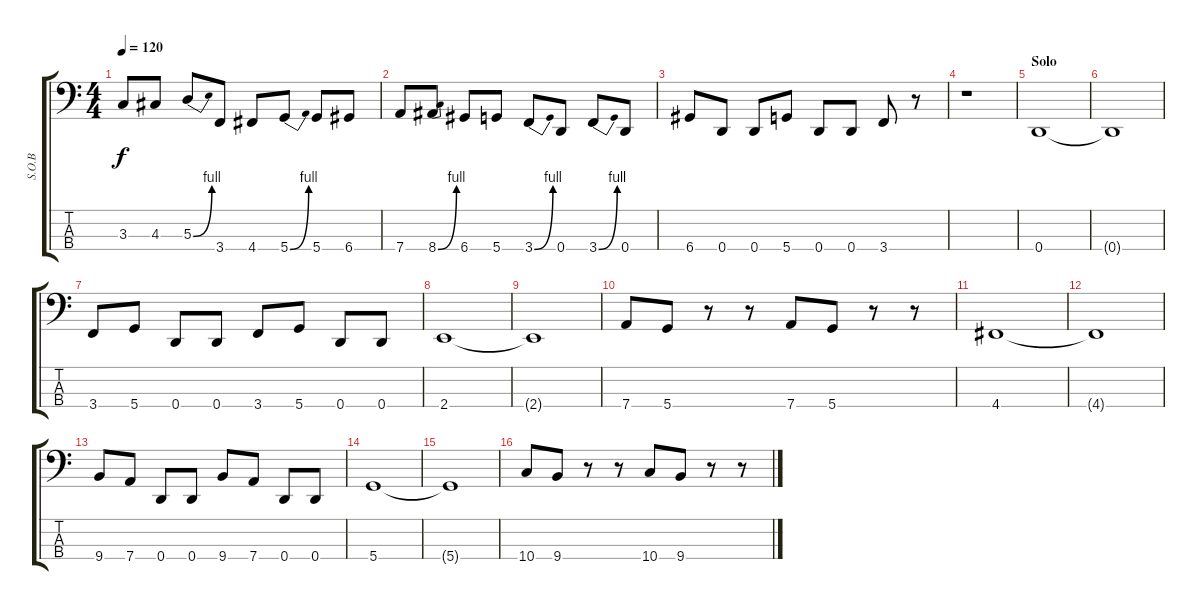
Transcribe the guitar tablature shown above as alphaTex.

\track ("S.O.B" "S.O.B") {instrument electricbasspick}
\staff {score tabs}
\tuning (G2 D2 A1 D1) {hide}
\ts (4 4)
\tempo 120
\clef f4
\ks c
3.3.8{dy f} 4.3.8 5.3{be (bend 0 0 60 4)}.8 3.4.8 4.4.8 5.4{be (bend 0 0 60 4)}.8 5.4.8 6.4.8 |
7.4.8 8.4{be (bend 0 0 60 4)}.8 6.4.8 5.4.8 3.4{be (bend 0 0 60 4)}.8 0.4.8 3.4{be (bend 0 0 60 4)}.8 0.4.8 |
6.4.8 0.4.8 0.4.8 5.4.8 0.4.8 0.4.8 3.4.8 r.8 |
r.1 |
\section ("" "Solo")
0.4.1 |
0.4{t}.1 |
3.4.8 5.4.8 0.4.8 0.4.8 3.4.8 5.4.8 0.4.8 0.4.8 |
2.4.1 |
2.4{t}.1 |
7.4.8 5.4.8 r.8 r.8 7.4.8 5.4.8 r.8 r.8 |
4.4.1 |
4.4{t}.1 |
9.4.8 7.4.8 0.4.8 0.4.8 9.4.8 7.4.8 0.4.8 0.4.8 |
5.4.1 |
5.4{t}.1 |
10.4.8 9.4.8 r.8 r.8 10.4.8 9.4.8 r.8 r.8
